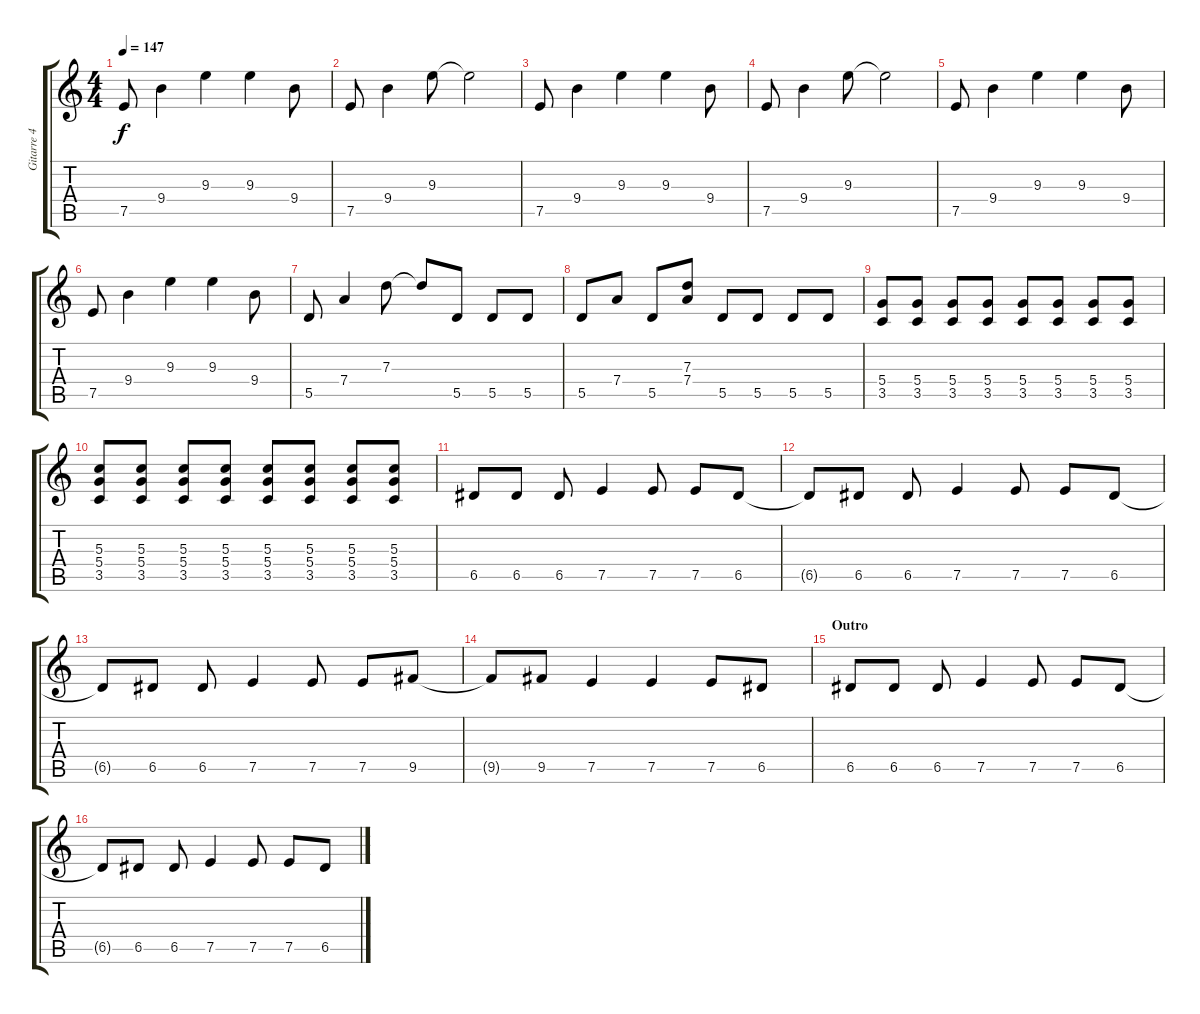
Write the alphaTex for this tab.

\track ("Gitarre 4" "Gitarre 4") {instrument distortionguitar}
\staff {score tabs}
\tuning (E4 B3 G3 D3 A2 E2) {hide}
\ts (4 4)
\tempo 147
\clef g2
\ks c
7.5.8{dy f} 9.4.4 9.3.4 9.3.4 9.4.8 |
7.5.8 9.4.4 9.3.8 9.3{t}.2 |
7.5.8 9.4.4 9.3.4 9.3.4 9.4.8 |
7.5.8 9.4.4 9.3.8 9.3{t}.2 |
7.5.8 9.4.4 9.3.4 9.3.4 9.4.8 |
7.5.8 9.4.4 9.3.4 9.3.4 9.4.8 |
5.5.8 7.4.4 7.3.8 7.3{t}.8 5.5.8 5.5.8 5.5.8 |
5.5.8 7.4.8 5.5.8 (7.3 7.4).8 5.5.8 5.5.8 5.5.8 5.5.8 |
(5.4 3.5).8 (5.4 3.5).8 (5.4 3.5).8 (5.4 3.5).8 (5.4 3.5).8 (5.4 3.5).8 (5.4 3.5).8 (5.4 3.5).8 |
(5.3 5.4 3.5).8 (5.3 5.4 3.5).8 (5.3 5.4 3.5).8 (5.3 5.4 3.5).8 (5.3 5.4 3.5).8 (5.3 5.4 3.5).8 (5.3 5.4 3.5).8 (5.3 5.4 3.5).8 |
6.5.8 6.5.8 6.5.8 7.5.4 7.5.8 7.5.8 6.5.8 |
6.5{t}.8 6.5.8 6.5.8 7.5.4 7.5.8 7.5.8 6.5.8 |
6.5{t}.8 6.5.8 6.5.8 7.5.4 7.5.8 7.5.8 9.5.8 |
9.5{t}.8 9.5.8 7.5.4 7.5.4 7.5.8 6.5.8 |
\section ("" "Outro")
6.5.8 6.5.8 6.5.8 7.5.4 7.5.8 7.5.8 6.5.8 |
6.5{t}.8 6.5.8 6.5.8 7.5.4 7.5.8 7.5.8 6.5.8
